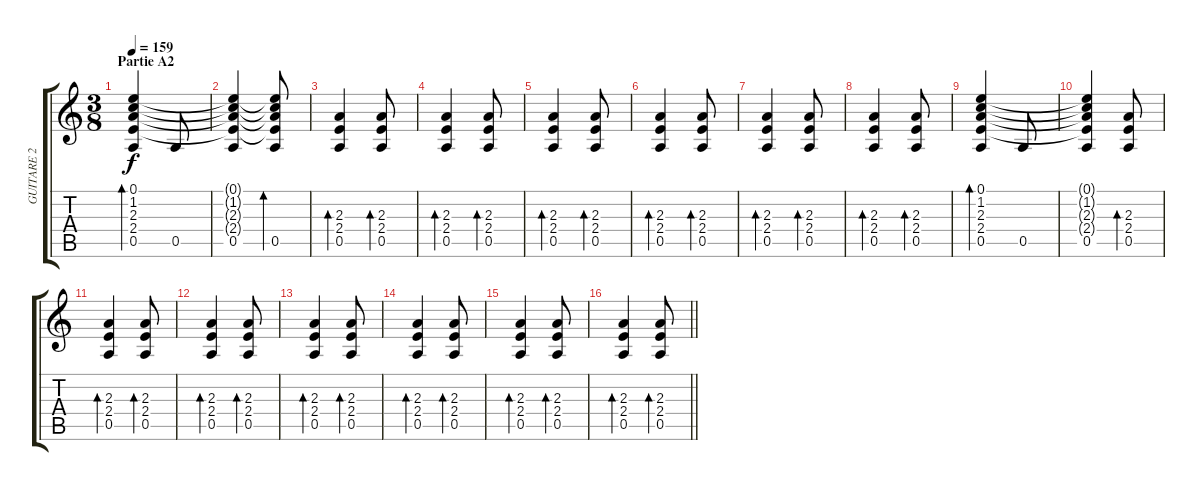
\track ("GUITARE 2" "GUITARE 2") {instrument electricguitarmuted}
\staff {score tabs}
\tuning (E4 B3 G3 D3 A2 E2) {hide}
\ts (3 8)
\section ("" "Partie A2")
\tempo 159
\clef g2
\ks c
(0.1 1.2 2.3 2.4 0.5).4{bd 60 dy f} 0.5.8 |
(0.1{t} 1.2{t} 2.3{t} 2.4{t} 0.5).4 (0.1{t} 1.2{t} 2.3{t} 2.4{t} 0.5).8{bd 60} |
(2.3 2.4 0.5).4{bd 60} (2.3 2.4 0.5).8{bd 60} |
(2.3 2.4 0.5).4{bd 60} (2.3 2.4 0.5).8{bd 60} |
(2.3 2.4 0.5).4{bd 60} (2.3 2.4 0.5).8{bd 60} |
(2.3 2.4 0.5).4{bd 60} (2.3 2.4 0.5).8{bd 60} |
(2.3 2.4 0.5).4{bd 60} (2.3 2.4 0.5).8{bd 60} |
(2.3 2.4 0.5).4{bd 60} (2.3 2.4 0.5).8{bd 60} |
(0.1 1.2 2.3 2.4 0.5).4{bd 60} 0.5.8 |
(0.1{t} 1.2{t} 2.3{t} 2.4{t} 0.5).4 (2.3 2.4 0.5).8{bd 60} |
(2.3 2.4 0.5).4{bd 60} (2.3 2.4 0.5).8{bd 60} |
(2.3 2.4 0.5).4{bd 60} (2.3 2.4 0.5).8{bd 60} |
(2.3 2.4 0.5).4{bd 60} (2.3 2.4 0.5).8{bd 60} |
(2.3 2.4 0.5).4{bd 60} (2.3 2.4 0.5).8{bd 60} |
(2.3 2.4 0.5).4{bd 60} (2.3 2.4 0.5).8{bd 60} |
\barLineRight lightlight
(2.3 2.4 0.5).4{bd 60} (2.3 2.4 0.5).8{bd 60}
